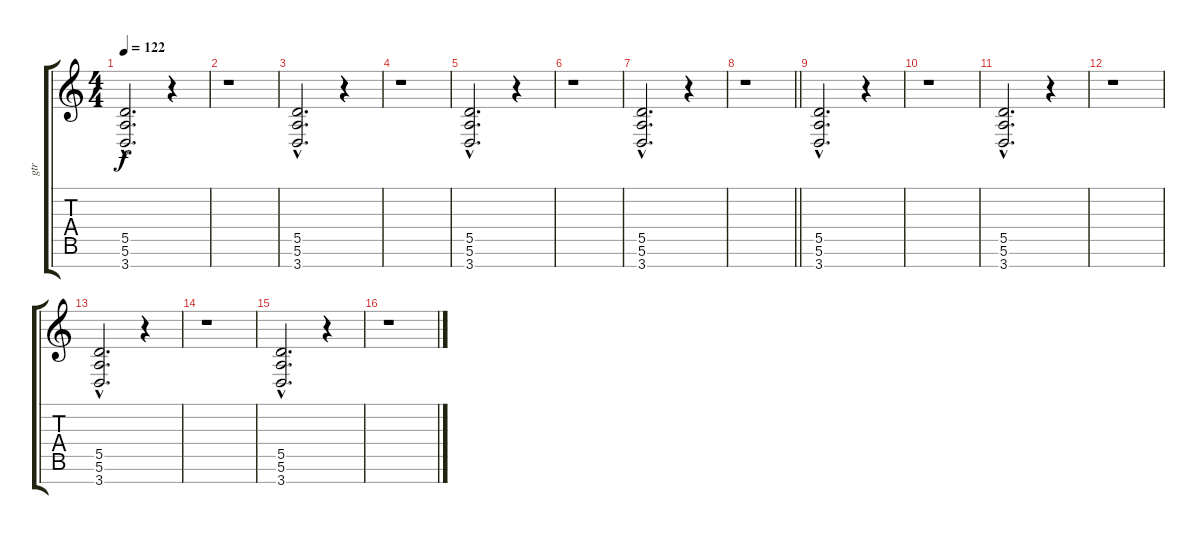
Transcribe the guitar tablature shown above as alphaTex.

\track ("gtr" "gtr") {instrument overdrivenguitar}
\staff {score tabs}
\tuning (E4 B3 G3 D3 A2 E2 B1) {hide}
\ts (4 4)
\tempo 122
\clef g2
\ks c
(5.5{hac} 5.6{hac} 3.7{hac}).2{d dy f} r.4 |
r.1 |
(5.5{hac} 5.6{hac} 3.7{hac}).2{d} r.4 |
r.1 |
(5.5{hac} 5.6{hac} 3.7{hac}).2{d} r.4 |
r.1 |
(5.5{hac} 5.6{hac} 3.7{hac}).2{d} r.4 |
\barLineRight lightlight
r.1 |
(5.5{hac} 5.6{hac} 3.7{hac}).2{d} r.4 |
r.1 |
(5.5{hac} 5.6{hac} 3.7{hac}).2{d} r.4 |
r.1 |
(5.5{hac} 5.6{hac} 3.7{hac}).2{d} r.4 |
r.1 |
(5.5{hac} 5.6{hac} 3.7{hac}).2{d} r.4 |
r.1
